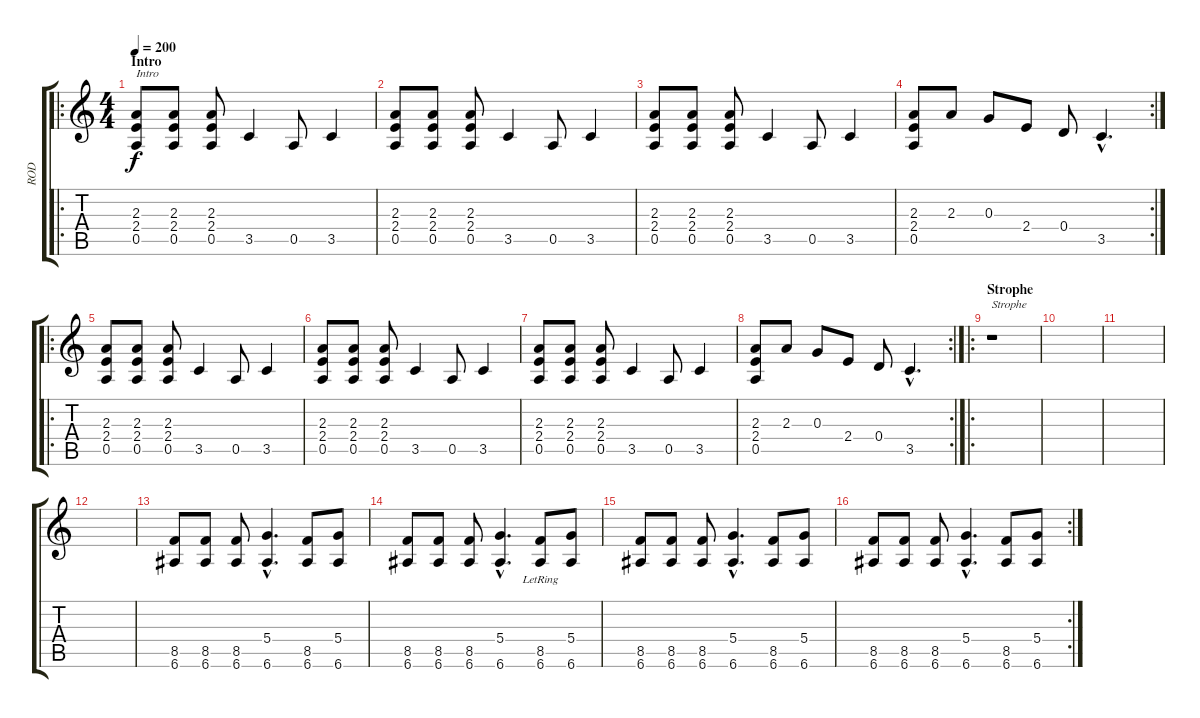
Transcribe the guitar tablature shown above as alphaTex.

\track ("ROD" "ROD") {instrument overdrivenguitar}
\staff {score tabs}
\tuning (E4 B3 G3 D3 A2 E2) {hide}
\ro
\ts (4 4)
\section ("" "Intro")
\tempo 200
\clef g2
\ks c
(2.3 2.4 0.5).8{txt "Intro" dy f instrument overdrivenguitar} (2.3 2.4 0.5).8 (2.3 2.4 0.5).8 3.5.4 0.5.8 3.5.4 |
(2.3 2.4 0.5).8 (2.3 2.4 0.5).8 (2.3 2.4 0.5).8 3.5.4 0.5.8 3.5.4 |
(2.3 2.4 0.5).8 (2.3 2.4 0.5).8 (2.3 2.4 0.5).8 3.5.4 0.5.8 3.5.4 |
\rc 2
(2.3 2.4 0.5).8 2.3.8 0.3.8 2.4.8 0.4.8 3.5{hac}.4{d} |
\ro
(2.3 2.4 0.5).8 (2.3 2.4 0.5).8 (2.3 2.4 0.5).8 3.5.4 0.5.8 3.5.4 |
(2.3 2.4 0.5).8 (2.3 2.4 0.5).8 (2.3 2.4 0.5).8 3.5.4 0.5.8 3.5.4 |
(2.3 2.4 0.5).8 (2.3 2.4 0.5).8 (2.3 2.4 0.5).8 3.5.4 0.5.8 3.5.4 |
\rc 2
(2.3 2.4 0.5).8 2.3.8 0.3.8 2.4.8 0.4.8 3.5{hac}.4{d} |
\ro
\section ("" "Strophe")
r.1{txt "Strophe"} |
|
|
|
(8.5 6.6).8 (8.5 6.6).8 (8.5 6.6).8 (5.4{hac} 6.6{hac}).4{d} (8.5 6.6).8 (5.4 6.6).8 |
(8.5 6.6).8 (8.5 6.6).8 (8.5 6.6).8 (5.4{hac} 6.6{hac}).4{d} (8.5{lr} 6.6).8 (5.4 6.6).8 |
(8.5 6.6).8 (8.5 6.6).8 (8.5 6.6).8 (5.4{hac} 6.6{hac}).4{d} (8.5 6.6).8 (5.4 6.6).8 |
\rc 2
(8.5 6.6).8 (8.5 6.6).8 (8.5 6.6).8 (5.4{hac} 6.6{hac}).4{d} (8.5 6.6).8 (5.4 6.6).8
